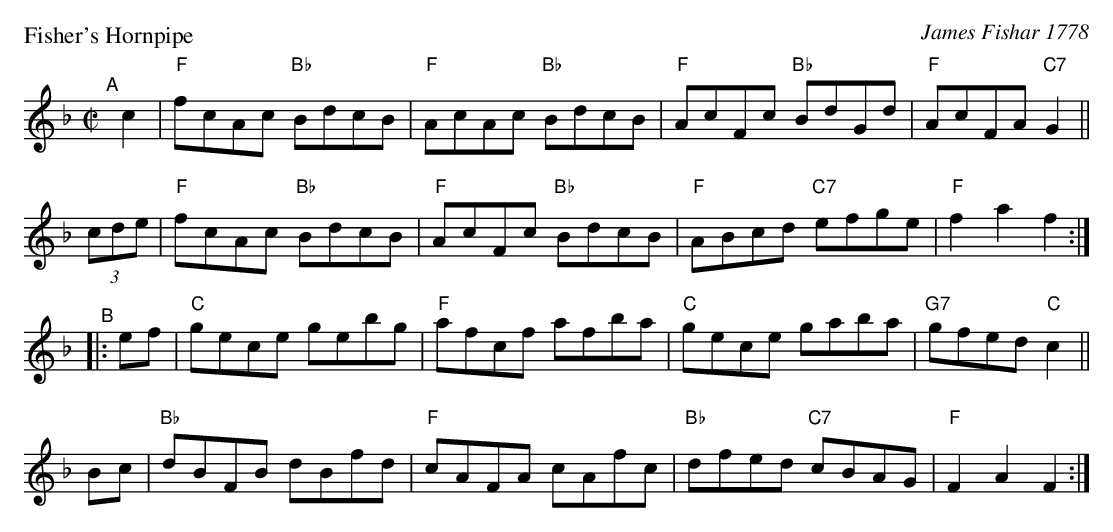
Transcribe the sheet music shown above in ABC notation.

X:1
P: Fisher's Hornpipe
O: James Fishar 1778
M: C|
L: 1/8
K: F
"^A"[|]\
  c2  | "F"fcAc "Bb"BdcB | "F"AcAc "Bb"BdcB | "F"AcFc "Bb"BdGd | "F"AcFA "C7"G2 ||
(3cde | "F"fcAc "Bb"BdcB | "F"AcFc "Bb"BdcB | "F"ABcd "C7"efge | "F"f2a2 f2 :|
"^B"|:\
ef | "C"gece gebg  | "F"afcf afba | "C"gece gaba | "G7"gfed "C"c2 ||
Bc | "Bb"dBFB dBfd | "F"cAFA cAfc | "Bb"dfed "C7"cBAG | "F"F2A2 F2 :|
